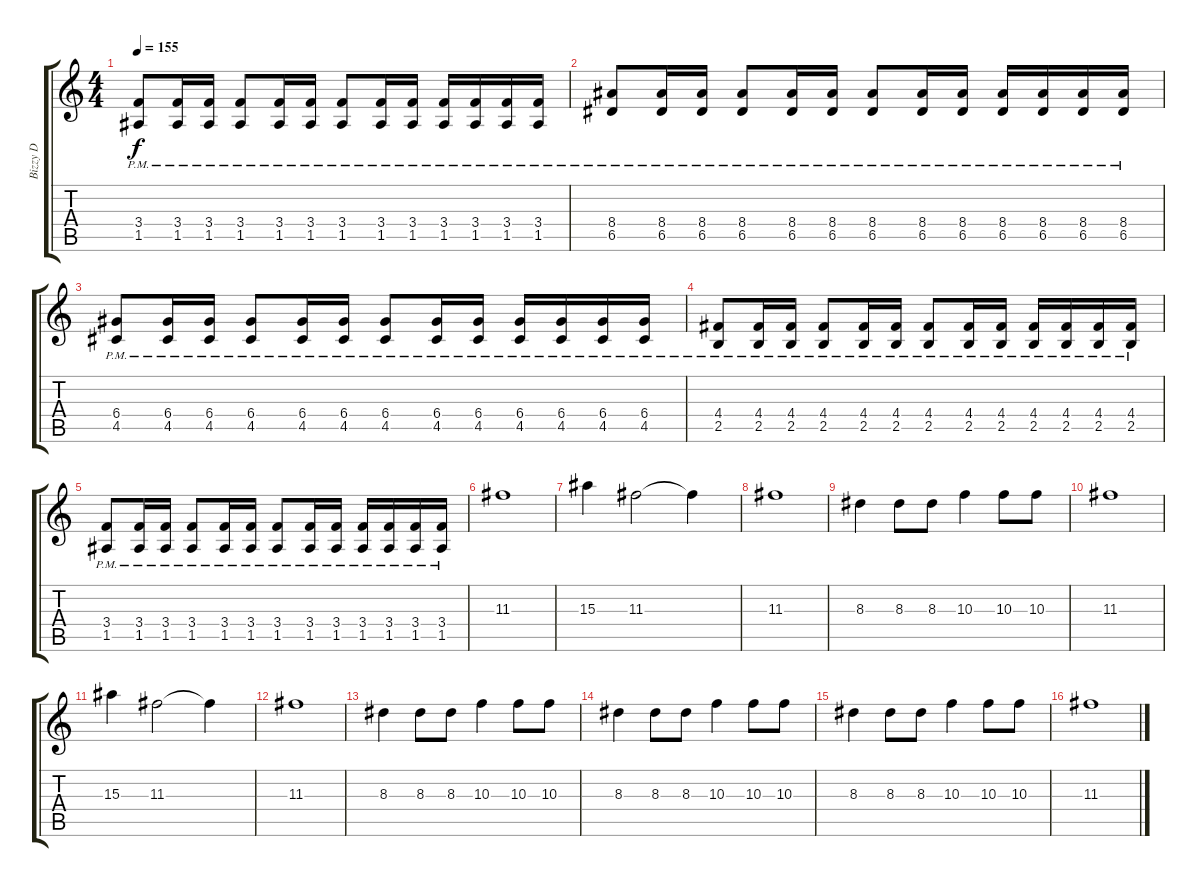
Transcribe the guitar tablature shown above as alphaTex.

\track ("Bizzy D" "Bizzy D") {instrument overdrivenguitar}
\staff {score tabs}
\tuning (E4 B3 G3 D3 A2 E2) {hide}
\ts (4 4)
\tempo 155
\clef g2
\ks c
(3.4 1.5{pm}).8{dy f} (3.4 1.5{pm}).16 (3.4 1.5{pm}).16 (3.4 1.5{pm}).8 (3.4 1.5{pm}).16 (3.4 1.5{pm}).16 (3.4 1.5{pm}).8 (3.4 1.5{pm}).16 (3.4 1.5{pm}).16 (3.4 1.5{pm}).16 (3.4 1.5{pm}).16 (3.4 1.5{pm}).16 (3.4 1.5{pm}).16 |
(8.4 6.5{pm}).8 (8.4 6.5{pm}).16 (8.4 6.5{pm}).16 (8.4 6.5{pm}).8 (8.4 6.5{pm}).16 (8.4 6.5{pm}).16 (8.4 6.5{pm}).8 (8.4 6.5{pm}).16 (8.4 6.5{pm}).16 (8.4 6.5{pm}).16 (8.4 6.5{pm}).16 (8.4 6.5{pm}).16 (8.4 6.5{pm}).16 |
(6.4 4.5{pm}).8 (6.4 4.5{pm}).16 (6.4 4.5{pm}).16 (6.4 4.5{pm}).8 (6.4 4.5{pm}).16 (6.4 4.5{pm}).16 (6.4 4.5{pm}).8 (6.4 4.5{pm}).16 (6.4 4.5{pm}).16 (6.4 4.5{pm}).16 (6.4 4.5{pm}).16 (6.4 4.5{pm}).16 (6.4 4.5{pm}).16 |
(4.4 2.5{pm}).8 (4.4 2.5{pm}).16 (4.4 2.5{pm}).16 (4.4 2.5{pm}).8 (4.4 2.5{pm}).16 (4.4 2.5{pm}).16 (4.4 2.5{pm}).8 (4.4 2.5{pm}).16 (4.4 2.5{pm}).16 (4.4 2.5{pm}).16 (4.4 2.5{pm}).16 (4.4 2.5{pm}).16 (4.4 2.5{pm}).16 |
(3.4 1.5{pm}).8 (3.4 1.5{pm}).16 (3.4 1.5{pm}).16 (3.4 1.5{pm}).8 (3.4 1.5{pm}).16 (3.4 1.5{pm}).16 (3.4 1.5{pm}).8 (3.4 1.5{pm}).16 (3.4 1.5{pm}).16 (3.4 1.5{pm}).16 (3.4 1.5{pm}).16 (3.4 1.5{pm}).16 (3.4 1.5{pm}).16 |
11.3.1 |
15.3.4 11.3.2 11.3{t}.4 |
11.3.1 |
8.3.4 8.3.8 8.3.8 10.3.4 10.3.8 10.3.8 |
11.3.1 |
15.3.4 11.3.2 11.3{t}.4 |
11.3.1 |
8.3.4 8.3.8 8.3.8 10.3.4 10.3.8 10.3.8 |
8.3.4 8.3.8 8.3.8 10.3.4 10.3.8 10.3.8 |
8.3.4 8.3.8 8.3.8 10.3.4 10.3.8 10.3.8 |
11.3.1
